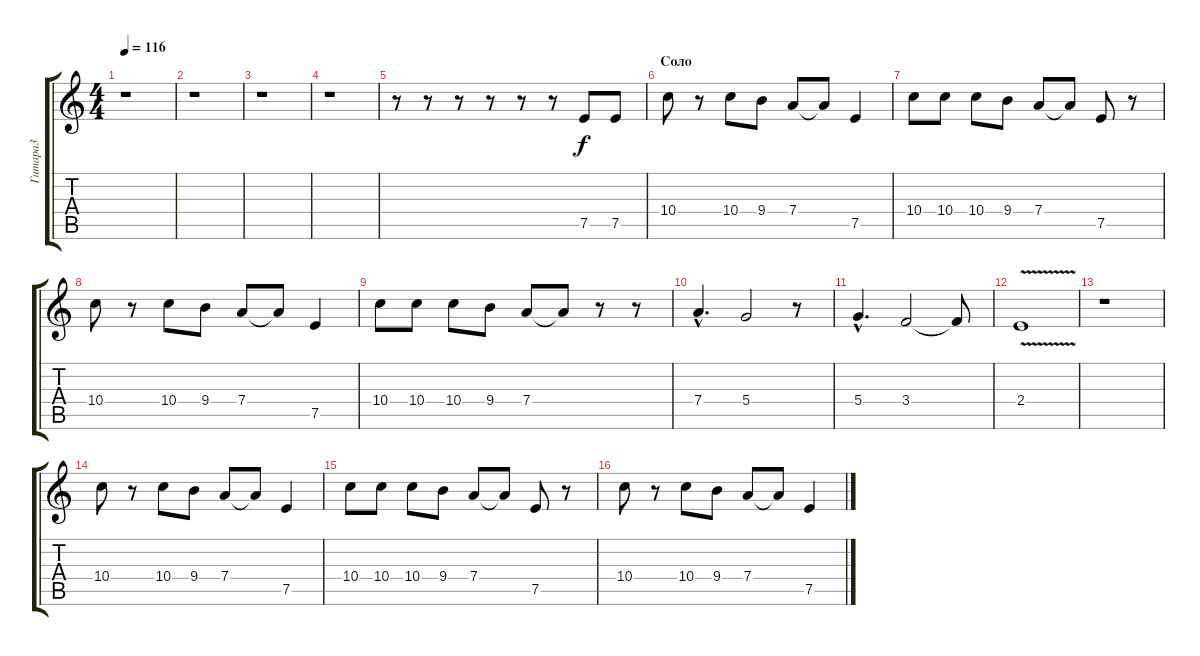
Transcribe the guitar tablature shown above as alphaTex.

\track ("Гитара3" "Гитара3") {instrument distortionguitar}
\staff {score tabs}
\tuning (E4 B3 G3 D3 A2 E2) {hide}
\ts (4 4)
\tempo 116
\clef g2
\ks c
r.1{dy f} |
r.1 |
r.1 |
r.1 |
r.8{volume 13} r.8 r.8 r.8 r.8 r.8 7.5.8 7.5.8 |
\section ("" "Соло")
10.4.8 r.8 10.4.8 9.4.8 7.4.8 7.4{t}.8 7.5.4 |
10.4.8 10.4.8 10.4.8 9.4.8 7.4.8 7.4{t}.8 7.5.8 r.8 |
10.4.8 r.8 10.4.8 9.4.8 7.4.8 7.4{t}.8 7.5.4 |
10.4.8 10.4.8 10.4.8 9.4.8 7.4.8 7.4{t}.8 r.8 r.8 |
7.4{hac}.4{d} 5.4.2 r.8 |
5.4{hac}.4{d} 3.4.2 3.4{t}.8 |
2.4{v}.1 |
r.1 |
10.4.8 r.8 10.4.8 9.4.8 7.4.8 7.4{t}.8 7.5.4 |
10.4.8 10.4.8 10.4.8 9.4.8 7.4.8 7.4{t}.8 7.5.8 r.8 |
10.4.8 r.8 10.4.8 9.4.8 7.4.8 7.4{t}.8 7.5.4
